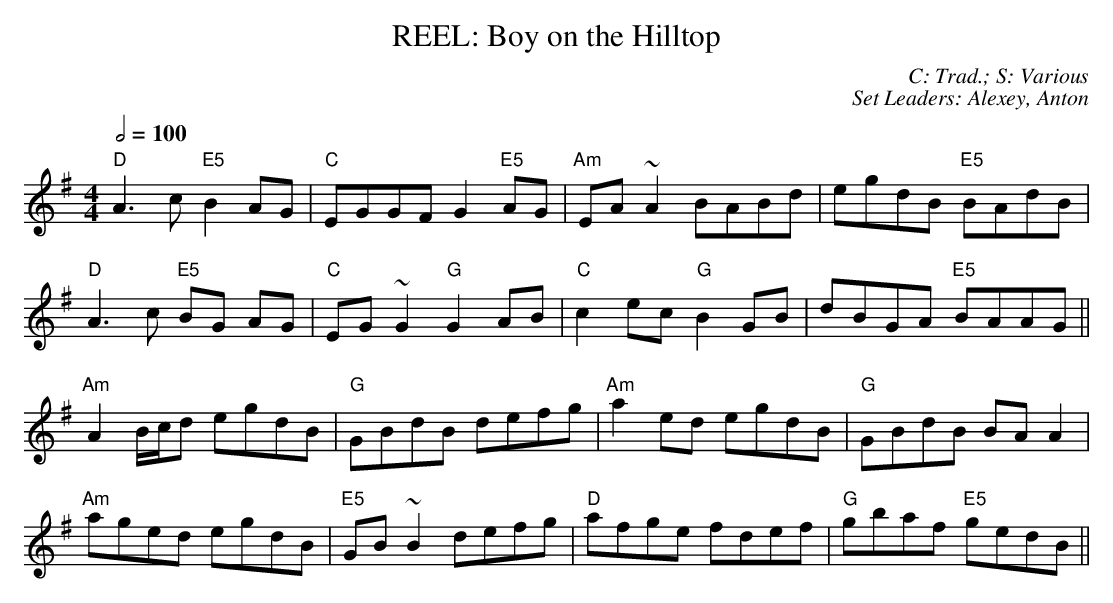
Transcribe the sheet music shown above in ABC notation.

X:1
T: REEL: Boy on the Hilltop
C: C: Trad.; S: Various
C: Set Leaders: Alexey, Anton
M: 4/4
L: 1/8
Q: 1/2=100
K: Ador
"D"A3c "E5"B2 AG|"C"EGGF G2"E5"AG|"Am"EA~A2 BABd|egdB "E5"BAdB|
"D"A3c "E5"BG AG|"C"EG~G2 "G"G2 AB|"C"c2 ec "G"B2 GB|dBGA "E5"BAAG||
"Am"A2 B/c/d egdB|"G"GBdB defg|"Am"a2 ed egdB|"G"GBdB BA A2|
"Am"aged egdB|"E5"GB~B2 defg|"D"afge fdef|"G"gbaf "E5"gedB||
